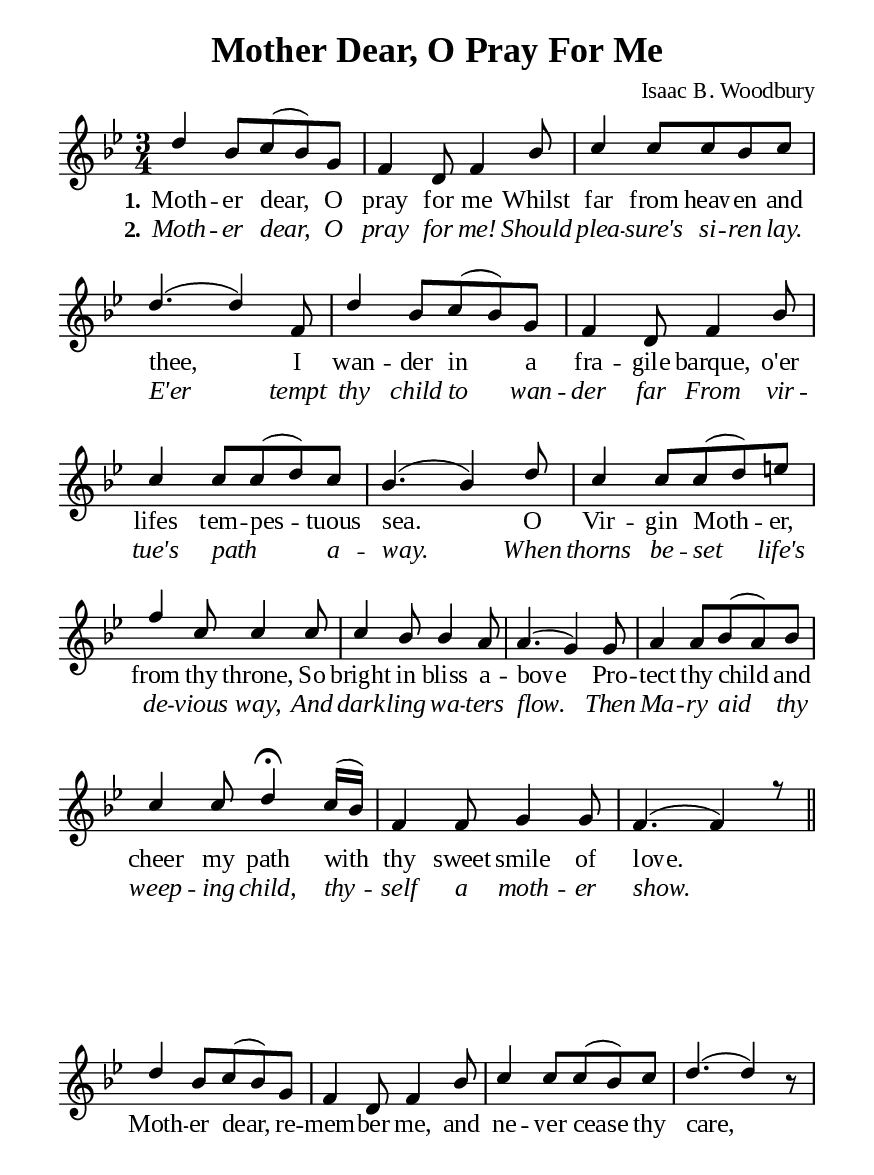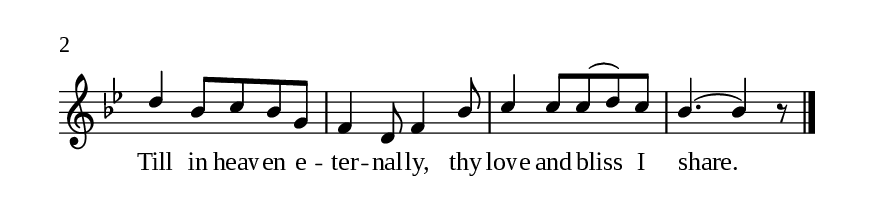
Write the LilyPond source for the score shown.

\version "2.18.2"

\header {
  title = "Mother Dear, O Pray For Me"
  composer = "Isaac B. Woodbury"
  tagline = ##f
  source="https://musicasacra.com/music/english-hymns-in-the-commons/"
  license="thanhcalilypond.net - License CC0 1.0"
}

globalSettings = {
  \key bes \major
  \time 3/4
  \override Score.BarNumber.break-visibility = ##(#f #f #f)
}

verseSettings = {
  \phrasingSlurDashed
}

\paper {
  #(set-paper-size "a5")
  top-margin = 10\mm
  bottom-margin = 10\mm
  left-margin = 10\mm
  right-margin = 10\mm
  indent = #0
  #(define fonts
	 (make-pango-font-tree "Liberation Serif"
	 		       "Liberation Serif"
			       "Liberation Serif"
			       (/ 20 20)))
  system-system-spacing = #'((basic-distance . 3) (padding . 3))
}

printItalic = \with {
  \override LyricText.font-shape = #'italic
}

% Verse music
musicVerseSoprano = \relative c'' {
  %{	01	%} d4 bes8 c (bes) g |
  %{	02	%} f4 d8 f4 bes8 |
  %{	03	%} c4 c8 c bes c |
  %{	04	%} d4. (d4) f,8 |
  %{	05	%} d'4 bes8 c (bes) g |
  %{	06	%} f4 d8 f4 bes8 |
  %{	07	%} c4 c8 c (d) c |
  %{	08	%} bes4. (bes4) d8 |
  %{	09	%} c4 c8 c (d) e! |
  %{	10	%} f4 c8 c4 c8 |
  %{	11	%} c4 bes8 bes4 a8 |
  %{	12	%} a4. (g4) g8 |
  %{	13	%} a4 a8 bes (a) bes |
  %{	14	%} c4 c8 d4 \fermata c16 (bes) |
  %{	15	%} f4 f8 g4 g8 |
  %{	16	%} f4. (f4) r8 \bar "||"
}

% Chorus music
musicChorusSoprano = \relative c'' {
  \set Score.currentBarNumber = #17
  %{	17	%} d4 bes8 c (bes) g |
  %{	18	%} f4 d8 f4 bes8 |
  %{	19	%} c4 c8 c (bes) c |
  %{	20	%} d4. (d4) r8 |
  %{	21	%} d4 bes8 c bes g |
  %{	22	%} f4 d8 f4 bes8 |
  %{	23	%} c4 c8 c (d) c |
  %{	24	%} bes4. (bes4) r8 \bar "|."
}

% Verse lyrics
lyricVerseOne = \lyricmode {
  \set stanza = #"1."
  Moth -- er dear, O pray for me
  Whilst far from heav -- en and thee,
  I wan -- der in a fra -- gile barque, o'er lifes tem -- pes -- tuous sea.
  O Vir -- gin Moth -- er, from thy throne,
  So bright in bliss a -- bove
  Pro -- tect thy child and cheer my path with thy sweet smile of love.
}

lyricVerseTwo = \lyricmode {
  \set stanza = #"2."
  Moth -- er dear, O pray for me! Should plea -- sure's si -- ren lay.
  E'er tempt thy child to wan -- der far
  From vir -- tue's path _ a -- way.
  When thorns be -- set life's de -- vious way,
  And dark -- ling wa -- ters flow.
  Then Ma -- ry aid thy weep -- ing child, thy -- self a moth -- er show.
}

% Chorus lyrics
lyricChorus = \lyricmode {
  Moth -- er dear, re -- mem -- ber me, and ne -- ver cease thy care,
  Till in heav -- en e -- ter -- nal -- ly, thy love and bliss I share.
}

% Layout
\score {
    \new ChoirStaff <<
      \new Staff <<
        \clef "treble"
        \new Voice = "soprano" {
          \voiceOne \globalSettings \verseSettings \stemUp \slurUp \musicVerseSoprano
        }
      >>
      \new Lyrics \lyricsto soprano \lyricVerseOne
      \new Lyrics \printItalic \lyricsto soprano \lyricVerseTwo
    >>
}

\score {
    \new ChoirStaff <<
      \new Staff <<
        \clef "treble"
        \override Staff.TimeSignature #'stencil = ##f
        \new Voice = "soprano" {
          \globalSettings \stemUp \slurUp \musicChorusSoprano
        }
      >>
      \new Lyrics \lyricsto soprano \lyricChorus
    >>
}
